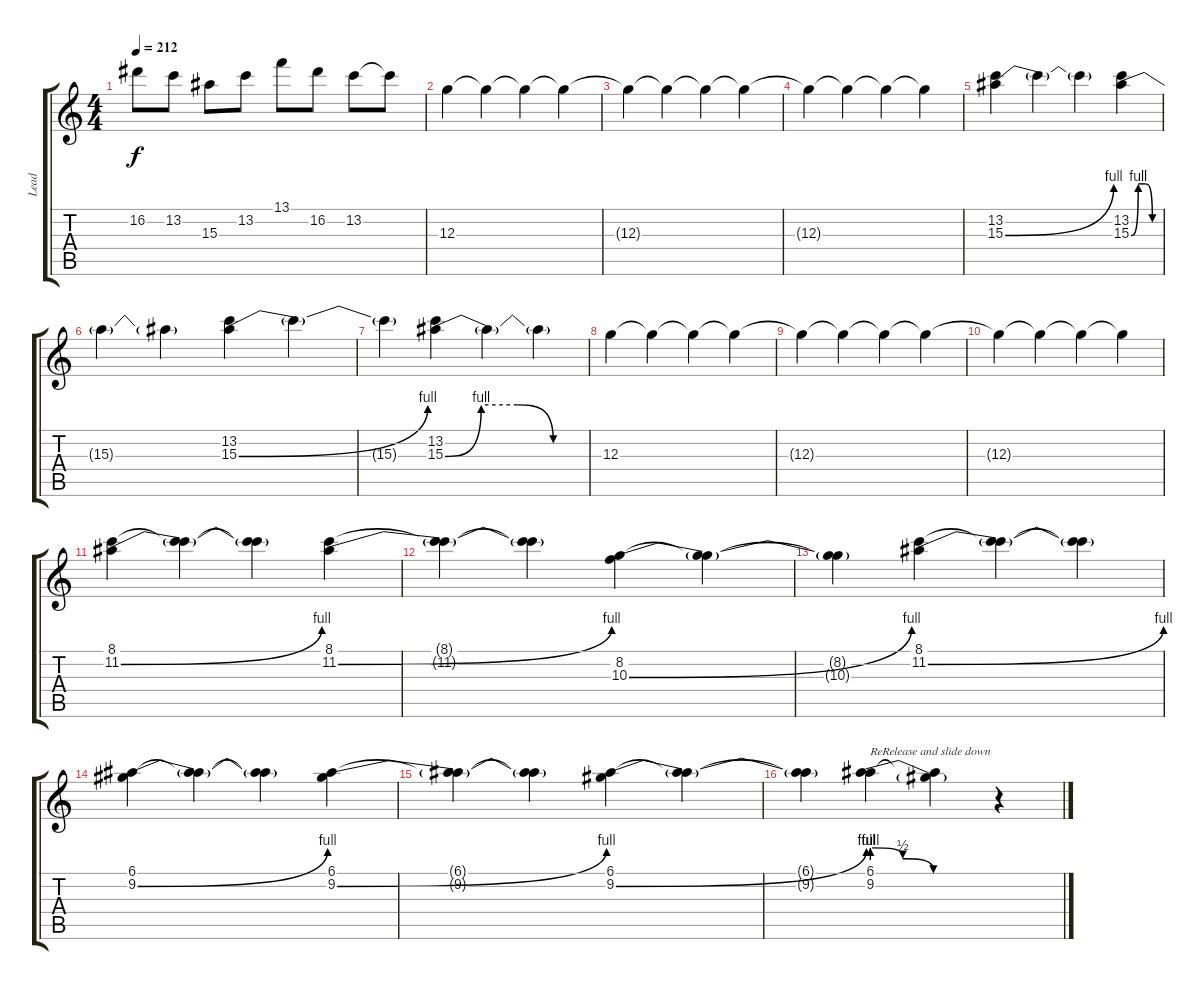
\track ("Lead" "Lead") {instrument overdrivenguitar}
\staff {score tabs}
\tuning (E4 B3 G3 D3 A2 E2) {hide}
\ts (4 4)
\tempo 212
\clef g2
\ks c
16.2.8{dy f} 13.2.8 15.3.8 13.2.8 13.1.8 16.2.8 13.2.8 13.2{t}.8 |
12.3.4 12.3{t}.4 12.3{t}.4 12.3{t}.4 |
12.3{t}.4 12.3{t}.4 12.3{t}.4 12.3{t}.4 |
12.3{t}.4 12.3{t}.4 12.3{t}.4 12.3{t}.4 |
(13.2 15.3{be (bend 0 0 60 4)}).4 15.3{t}.4 15.3{t}.4 (13.2 15.3{be (custom 0 0 15 4 30 4 45 0 60 0)}).4 |
15.3{t}.4 15.3{t}.4 (13.2 15.3{be (bend 0 0 60 4)}).4 15.3{t}.4 |
15.3{t}.4 (13.2 15.3{be (custom 0 0 15 4 30 4 45 0 60 0)}).4 15.3{t}.4 15.3{t}.4 |
12.3.4 12.3{t}.4 12.3{t}.4 12.3{t}.4 |
12.3{t}.4 12.3{t}.4 12.3{t}.4 12.3{t}.4 |
12.3{t}.4 12.3{t}.4 12.3{t}.4 12.3{t}.4 |
(8.1 11.2{be (bend 0 0 60 4)}).4 (8.1{t} 11.2{t}).4 (8.1{t} 11.2{t}).4 (8.1 11.2{be (bend 0 0 60 4)}).4 |
(8.1{t} 11.2{t}).4 (8.1{t} 11.2{t}).4 (8.2 10.3{be (bend 0 0 60 4)}).4 (8.2{t} 10.3{t}).4 |
(8.2{t} 10.3{t}).4 (8.1 11.2{be (bend 0 0 60 4)}).4 (8.1{t} 11.2{t}).4 (8.1{t} 11.2{t}).4 |
(6.1 9.2{be (bend 0 0 60 4)}).4 (6.1{t} 9.2{t}).4 (6.1{t} 9.2{t}).4 (6.1 9.2{be (bend 0 0 60 4)}).4 |
(6.1{t} 9.2{t}).4 (6.1{t} 9.2{t}).4 (6.1 9.2{be (bend 0 0 60 4)}).4 (6.1{t} 9.2{t}).4 |
(6.1{t} 9.2{t}).4 (6.1 9.2{be (custom 0 4 15 2 30 0 60 0)}).4{txt "ReRelease and slide down"} (6.1{t} 9.2{t}).4 r.4
